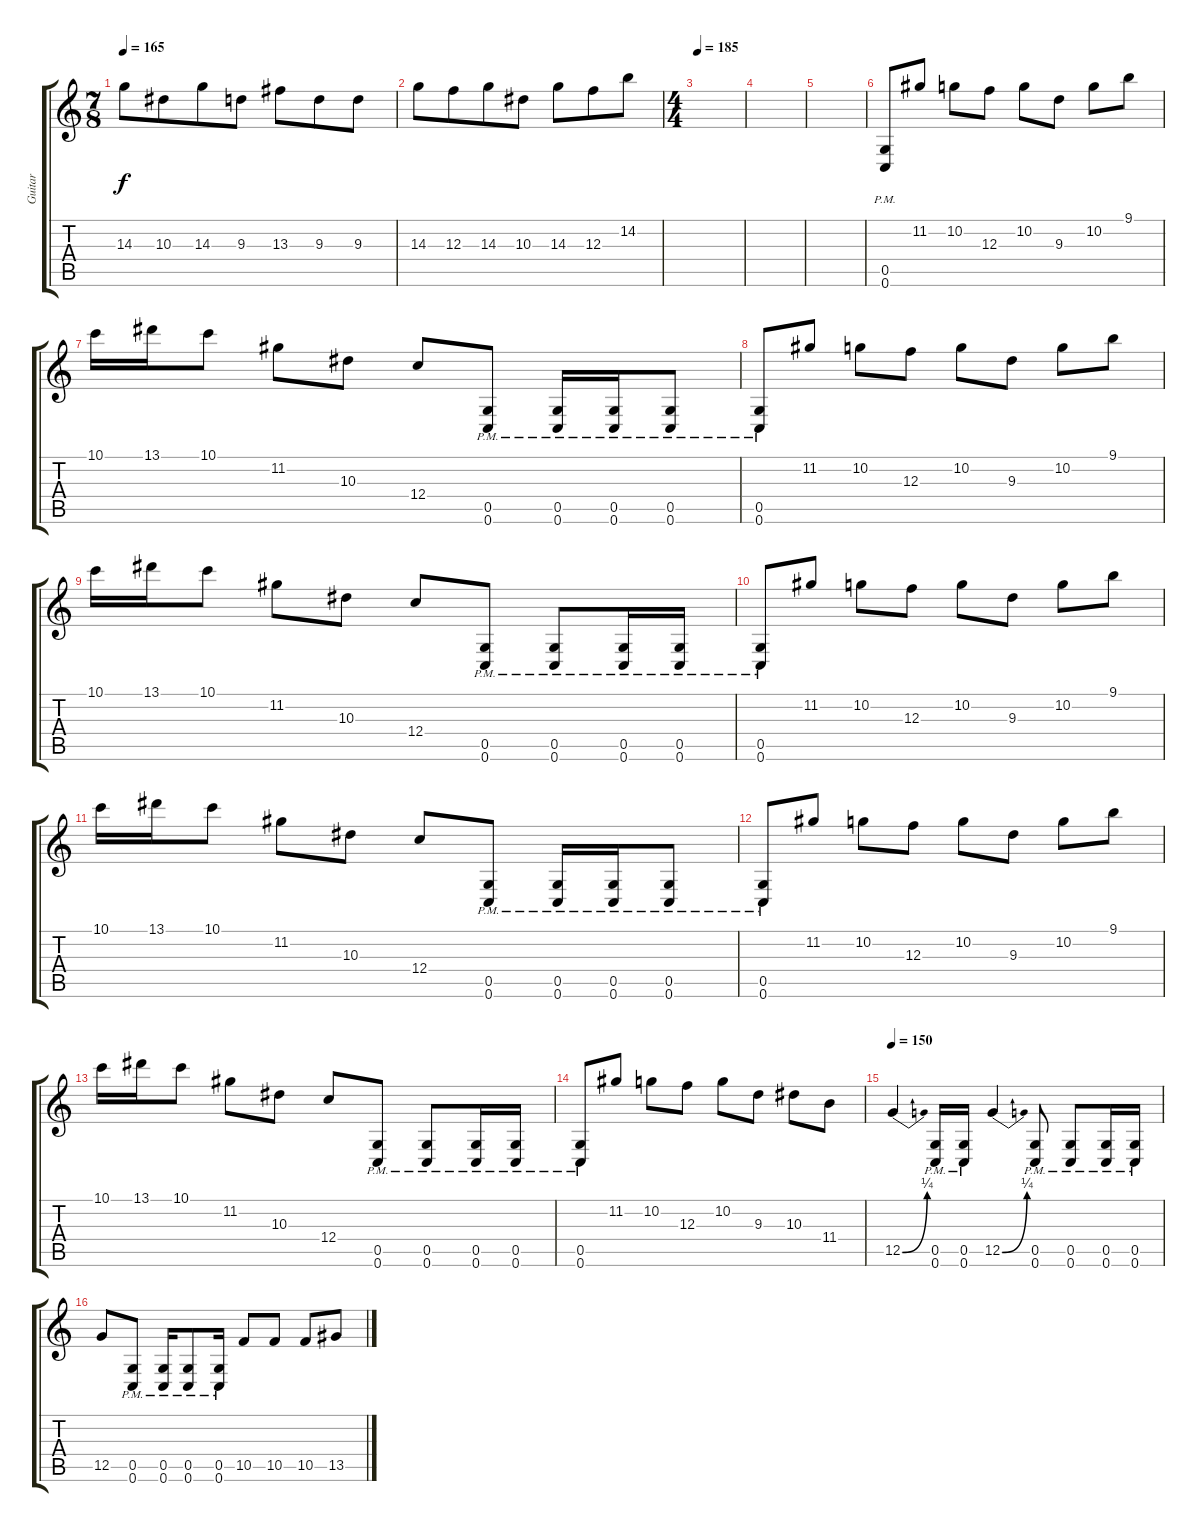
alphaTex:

\track ("Guitar" "Guitar") {instrument distortionguitar}
\staff {score tabs}
\tuning (D4 A3 F3 C3 G2 C2) {hide}
\ts (7 8)
\tempo 165
\clef g2
\ks c
14.3.8{dy f} 10.3.8 14.3.8 9.3.8 13.3.8 9.3.8 9.3.8 |
14.3.8 12.3.8 14.3.8 10.3.8 14.3.8 12.3.8 14.2.8 |
\ts (4 4)
\tempo 185
|
|
|
(0.5{pm} 0.6{pm}).8 11.2.8 10.2.8 12.3.8 10.2.8 9.3.8 10.2.8 9.1.8 |
10.1.16 13.1.16 10.1.8 11.2.8 10.3.8 12.4.8 (0.5{pm} 0.6{pm}).8 (0.5{pm} 0.6{pm}).16 (0.5{pm} 0.6{pm}).16 (0.5{pm} 0.6{pm}).8 |
(0.5{pm} 0.6{pm}).8 11.2.8 10.2.8 12.3.8 10.2.8 9.3.8 10.2.8 9.1.8 |
10.1.16 13.1.16 10.1.8 11.2.8 10.3.8 12.4.8 (0.5{pm} 0.6{pm}).8 (0.5{pm} 0.6{pm}).8 (0.5{pm} 0.6{pm}).16 (0.5{pm} 0.6{pm}).16 |
(0.5{pm} 0.6{pm}).8 11.2.8 10.2.8 12.3.8 10.2.8 9.3.8 10.2.8 9.1.8 |
10.1.16 13.1.16 10.1.8 11.2.8 10.3.8 12.4.8 (0.5{pm} 0.6{pm}).8 (0.5{pm} 0.6{pm}).16 (0.5{pm} 0.6{pm}).16 (0.5{pm} 0.6{pm}).8 |
(0.5{pm} 0.6{pm}).8 11.2.8 10.2.8 12.3.8 10.2.8 9.3.8 10.2.8 9.1.8 |
10.1.16 13.1.16 10.1.8 11.2.8 10.3.8 12.4.8 (0.5{pm} 0.6{pm}).8 (0.5{pm} 0.6{pm}).8 (0.5{pm} 0.6{pm}).16 (0.5{pm} 0.6{pm}).16 |
(0.5{pm} 0.6{pm}).8 11.2.8 10.2.8 12.3.8 10.2.8 9.3.8 10.3.8 11.4.8 |
\tempo 150
12.5{be (bend 0 0 60 1)}.4 (0.5{pm} 0.6{pm}).16 (0.5{pm} 0.6{pm}).16 12.5{be (bend 0 0 60 1)}.4 (0.5{pm} 0.6{pm}).8 (0.5{pm} 0.6{pm}).8 (0.5{pm} 0.6{pm}).16 (0.5{pm} 0.6{pm}).16 |
12.5.8 (0.5{pm} 0.6{pm}).8 (0.5{pm} 0.6{pm}).16 (0.5{pm} 0.6{pm}).8 (0.5{pm} 0.6{pm}).16 10.5.8 10.5.8 10.5.8 13.5.8
